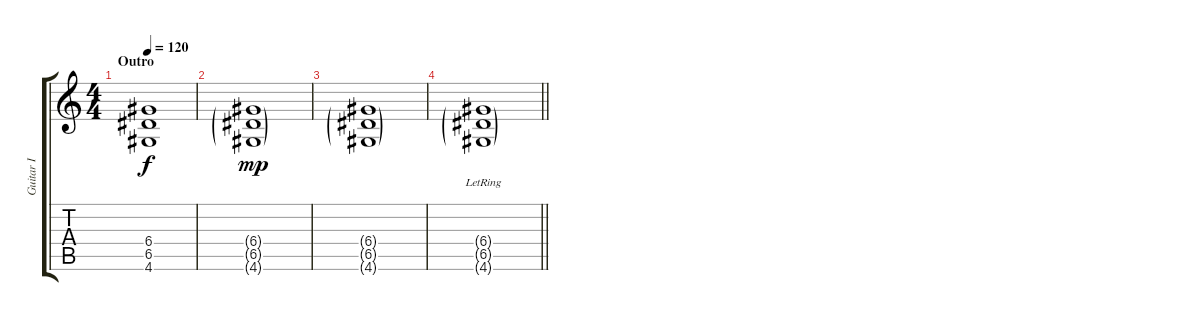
\track ("Guitar I" "Guitar I") {instrument electricguitarclean}
\staff {score tabs}
\tuning (E4 B3 G3 D3 A2 E2) {hide}
\ts (4 4)
\section ("" "Outro")
\tempo 120
\clef g2
\ks c
(6.4 6.5 4.6).1{dy f} |
(6.4{g} 6.5{g} 4.6{g}).1{dy mp} |
(6.4{g} 6.5{g} 4.6{g}).1 |
\barLineRight lightlight
(6.4{g lr} 6.5{g lr} 4.6{g lr}).1
